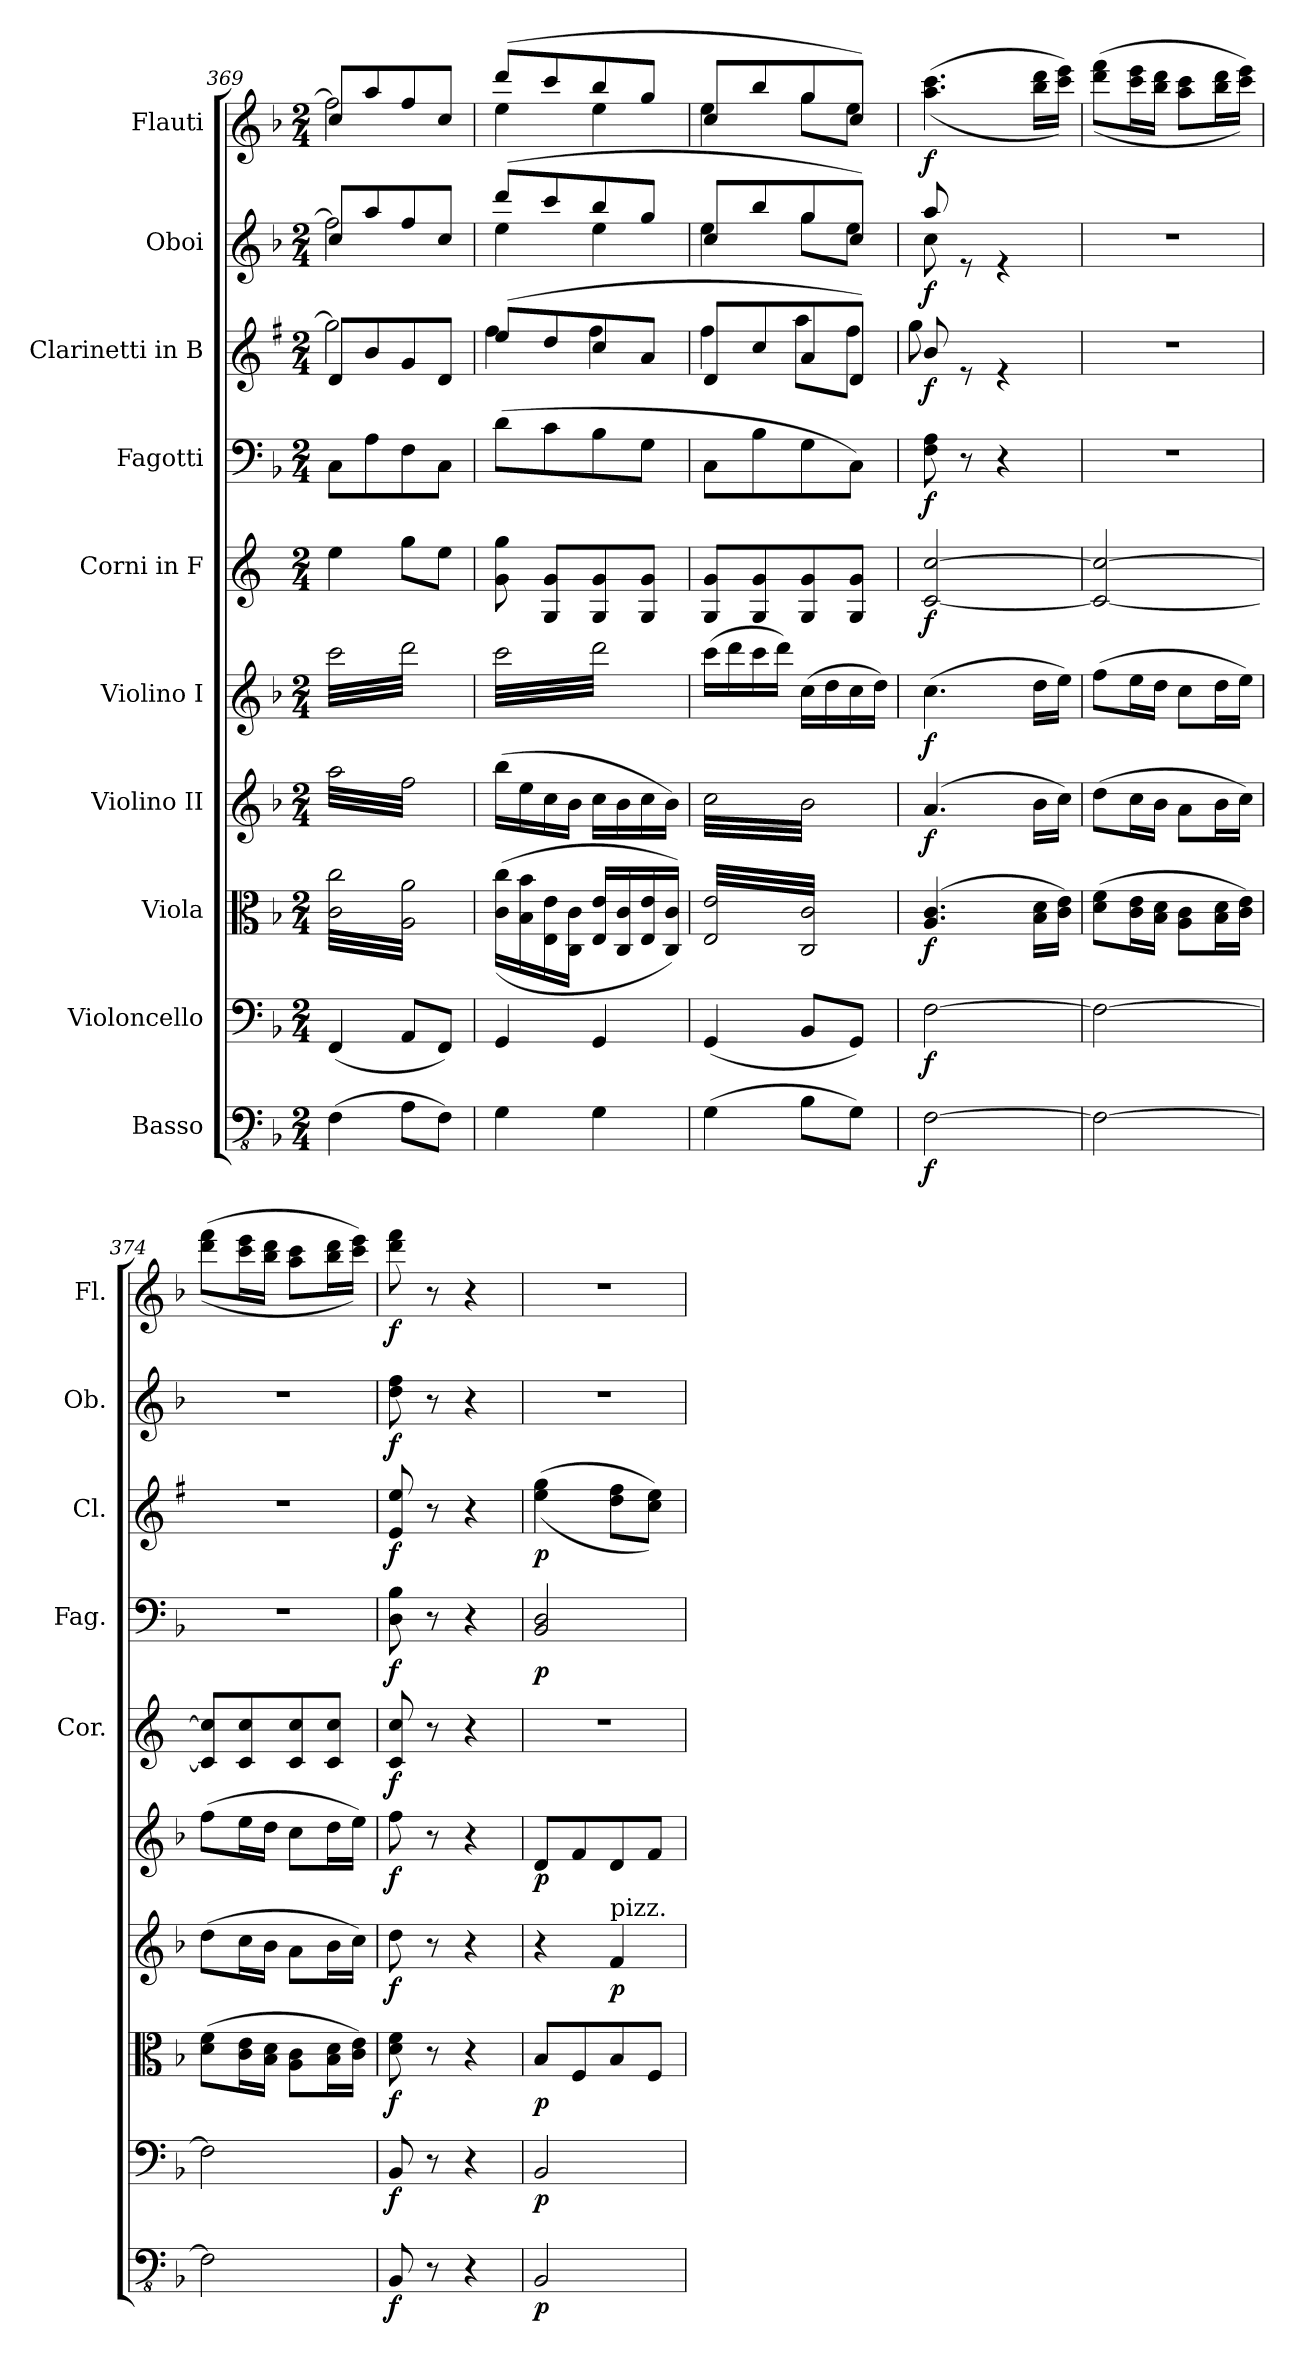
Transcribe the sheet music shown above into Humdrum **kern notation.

**kern	**dynam	**kern	**dynam	**kern	**dynam	**kern	**dynam	**kern	**dynam	**kern	**dynam	**kern	**dynam	**kern	**dynam	**kern	**dynam	**kern	**dynam
*part10	*part10	*part9	*part9	*part8	*part8	*part7	*part7	*part6	*part6	*part5	*part5	*part4	*part4	*part3	*part3	*part2	*part2	*part1	*part1
*staff10	*staff10	*staff9	*staff9	*staff8	*staff8	*staff7	*staff7	*staff6	*staff6	*staff5	*staff5	*staff4	*staff4	*staff3	*staff3	*staff2	*staff2	*staff1	*staff1
*I"Basso	*	*I"Violoncello	*	*I"Viola	*	*I"Violino II	*	*I"Violino I	*	*I"Corni in F	*	*I"Fagotti	*	*I"Clarinetti in B	*	*I"Oboi	*	*I"Flauti	*
*	*	*	*	*	*	*	*	*	*	*I'Cor.	*	*I'Fag.	*	*I'Cl.	*	*I'Ob.	*	*I'Fl.	*
*clefFv4	*	*clefF4	*	*clefC3	*	*clefG2	*	*clefG2	*	*clefG2	*	*clefF4	*	*clefG2	*	*clefG2	*	*clefG2	*
*	*	*	*	*	*	*	*	*	*	*ITrd4c7	*	*	*	*ITrd1c2	*	*	*	*	*
*k[b-]	*	*k[b-]	*	*k[b-]	*	*k[b-]	*	*k[b-]	*	*k[b-]	*	*k[b-]	*	*k[b-]	*	*k[b-]	*	*k[b-]	*
*M2/4	*	*M2/4	*	*M2/4	*	*M2/4	*	*M2/4	*	*M2/4	*	*M2/4	*	*M2/4	*	*M2/4	*	*M2/4	*
=369	=369	=369	=369	=369	=369	=369	=369	=369	=369	=369	=369	=369	=369	=369	=369	=369	=369	=369	=369
*	*	*	*	*	*	*	*	*	*	*	*	*	*	*^	*	*^	*	*^	*
*	*	*	*	*tremolo	*	*	*	*	*	*	*	*	*	*	*	*	*	*	*	*	*	*
*	*	*	*	*	*	*tremolo	*	*	*	*	*	*	*	*	*	*	*	*	*	*	*	*
*	*	*	*	*	*	*	*	*tremolo	*	*	*	*	*	*	*	*	*	*	*	*	*	*
(4FF\	.	(4FF/	.	32c\ 32cc\LLL	.	32aa\LLL	.	32ccc\LLL	.	4a\	.	8C\L	.	8c/L	2ff\]	.	8cc/L	2ff\]	.	8cc/L	2ff\]	.
.	.	.	.	32A\ 32a\	.	32ff\	.	32ddd\	.	.	.	.	.	.	.	.	.	.	.	.	.	.
.	.	.	.	32c\ 32cc\	.	32aa\	.	32ccc\	.	.	.	.	.	.	.	.	.	.	.	.	.	.
.	.	.	.	32A\ 32a\	.	32ff\	.	32ddd\	.	.	.	.	.	.	.	.	.	.	.	.	.	.
.	.	.	.	32c\ 32cc\	.	32aa\	.	32ccc\	.	.	.	8A\	.	8a/	.	.	8aa/	.	.	8aa/	.	.
.	.	.	.	32A\ 32a\	.	32ff\	.	32ddd\	.	.	.	.	.	.	.	.	.	.	.	.	.	.
.	.	.	.	32c\ 32cc\	.	32aa\	.	32ccc\	.	.	.	.	.	.	.	.	.	.	.	.	.	.
.	.	.	.	32A\ 32a\	.	32ff\	.	32ddd\	.	.	.	.	.	.	.	.	.	.	.	.	.	.
8AA\L	.	8AA/L	.	32c\ 32cc\	.	32aa\	.	32ccc\	.	8cc\L	.	8F\	.	8f/	.	.	8ff/	.	.	8ff/	.	.
.	.	.	.	32A\ 32a\	.	32ff\	.	32ddd\	.	.	.	.	.	.	.	.	.	.	.	.	.	.
.	.	.	.	32c\ 32cc\	.	32aa\	.	32ccc\	.	.	.	.	.	.	.	.	.	.	.	.	.	.
.	.	.	.	32A\ 32a\	.	32ff\	.	32ddd\	.	.	.	.	.	.	.	.	.	.	.	.	.	.
8FF\J)	.	8FF/J)	.	32c\ 32cc\	.	32aa\	.	32ccc\	.	8a\J	.	8C\J	.	8c/J	.	.	8cc/J	.	.	8cc/J	.	.
.	.	.	.	32A\ 32a\	.	32ff\	.	32ddd\	.	.	.	.	.	.	.	.	.	.	.	.	.	.
.	.	.	.	32c\ 32cc\	.	32aa\	.	32ccc\	.	.	.	.	.	.	.	.	.	.	.	.	.	.
.	.	.	.	32A\ 32a\JJJ	.	32ff\JJJ	.	32ddd\JJJ	.	.	.	.	.	.	.	.	.	.	.	.	.	.
*	*	*	*	*	*	*Xtremolo	*	*	*	*	*	*	*	*	*	*	*	*	*	*	*	*
*	*	*	*	*Xtremolo	*	*	*	*	*	*	*	*	*	*	*	*	*	*	*	*	*	*
=370	=370	=370	=370	=370	=370	=370	=370	=370	=370	=370	=370	=370	=370	=370	=370	=370	=370	=370	=370	=370	=370	=370
4GG\	.	4GG/	.	((16c\ 16cc\LL	.	(16bb-\LL	.	(32ccc\LLL	.	8c\ 8cc\	.	(8d\L	.	(8dd/L	4ee\	.	(8ddd/L	4ee\	.	(8ddd/L	4ee\	.
.	.	.	.	.	.	.	.	32ddd\)	.	.	.	.	.	.	.	.	.	.	.	.	.	.
.	.	.	.	16B-\ 16b-\	.	16ee\	.	32ccc\	.	.	.	.	.	.	.	.	.	.	.	.	.	.
.	.	.	.	.	.	.	.	32ddd\)	.	.	.	.	.	.	.	.	.	.	.	.	.	.
.	.	.	.	16E\ 16e\	.	16cc\	.	32ccc\	.	8C/ 8c/L	.	8c\	.	8cc/	.	.	8ccc/	.	.	8ccc/	.	.
.	.	.	.	.	.	.	.	32ddd\)	.	.	.	.	.	.	.	.	.	.	.	.	.	.
.	.	.	.	16C\ 16c\JJ	.	16b-\JJ	.	32ccc\	.	.	.	.	.	.	.	.	.	.	.	.	.	.
.	.	.	.	.	.	.	.	32ddd\)	.	.	.	.	.	.	.	.	.	.	.	.	.	.
4GG\	.	4GG/	.	16E/ 16e/LL	.	16cc\LL	.	32ccc\	.	8C/ 8c/	.	8B-\	.	8b-/	4ee\	.	8bb-/	4ee\	.	8bb-/	4ee\	.
.	.	.	.	.	.	.	.	32ddd\)	.	.	.	.	.	.	.	.	.	.	.	.	.	.
.	.	.	.	16C/ 16c/	.	16b-\	.	32ccc\	.	.	.	.	.	.	.	.	.	.	.	.	.	.
.	.	.	.	.	.	.	.	32ddd\)	.	.	.	.	.	.	.	.	.	.	.	.	.	.
.	.	.	.	16E/ 16e/	.	16cc\	.	32ccc\	.	8C/ 8c/J	.	8G\J	.	8g/J	.	.	8gg/J	.	.	8gg/J	.	.
.	.	.	.	.	.	.	.	32ddd\)	.	.	.	.	.	.	.	.	.	.	.	.	.	.
.	.	.	.	16C/ 16c/JJ))	.	16b-\JJ)	.	32ccc\	.	.	.	.	.	.	.	.	.	.	.	.	.	.
.	.	.	.	.	.	.	.	32ddd\)JJJ	.	.	.	.	.	.	.	.	.	.	.	.	.	.
*	*	*	*	*	*	*	*	*Xtremolo	*	*	*	*	*	*	*	*	*	*	*	*	*	*
=371	=371	=371	=371	=371	=371	=371	=371	=371	=371	=371	=371	=371	=371	=371	=371	=371	=371	=371	=371	=371	=371	=371
*	*	*	*	*tremolo	*	*	*	*	*	*	*	*	*	*	*	*	*	*	*	*	*	*
*	*	*	*	*	*	*tremolo	*	*	*	*	*	*	*	*	*	*	*	*	*	*	*	*
(4GG\	.	(4GG/	.	32E/ 32e/LLL	.	32cc\LLL	.	(16ccc\LL	.	8C/ 8c/L	.	8C\L	.	8c/L	4ee\	.	8cc/L	4ee\	.	8cc/L	4ee\	.
.	.	.	.	32C/ 32c/	.	32b-\	.	.	.	.	.	.	.	.	.	.	.	.	.	.	.	.
.	.	.	.	32E/ 32e/	.	32cc\	.	16ddd\	.	.	.	.	.	.	.	.	.	.	.	.	.	.
.	.	.	.	32C/ 32c/	.	32b-\	.	.	.	.	.	.	.	.	.	.	.	.	.	.	.	.
.	.	.	.	32E/ 32e/	.	32cc\	.	16ccc\	.	8C/ 8c/	.	8B-\	.	8b-/	.	.	8bb-/	.	.	8bb-/	.	.
.	.	.	.	32C/ 32c/	.	32b-\	.	.	.	.	.	.	.	.	.	.	.	.	.	.	.	.
.	.	.	.	32E/ 32e/	.	32cc\	.	16ddd\JJ)	.	.	.	.	.	.	.	.	.	.	.	.	.	.
.	.	.	.	32C/ 32c/	.	32b-\	.	.	.	.	.	.	.	.	.	.	.	.	.	.	.	.
8BB-\L	.	8BB-/L	.	32E/ 32e/	.	32cc\	.	(16cc\LL	.	8C/ 8c/	.	8G\	.	8g/	8gg\L	.	8gg/	8gg\L	.	8gg/	8gg\L	.
.	.	.	.	32C/ 32c/	.	32b-\	.	.	.	.	.	.	.	.	.	.	.	.	.	.	.	.
.	.	.	.	32E/ 32e/	.	32cc\	.	16dd\	.	.	.	.	.	.	.	.	.	.	.	.	.	.
.	.	.	.	32C/ 32c/	.	32b-\	.	.	.	.	.	.	.	.	.	.	.	.	.	.	.	.
8GG\J)	.	8GG/J)	.	32E/ 32e/	.	32cc\	.	16cc\	.	8C/ 8c/J	.	8C\J)	.	8c/J)	8ee\J	.	8cc/J)	8ee\J	.	8cc/J)	8ee\J	.
.	.	.	.	32C/ 32c/	.	32b-\	.	.	.	.	.	.	.	.	.	.	.	.	.	.	.	.
.	.	.	.	32E/ 32e/	.	32cc\	.	16dd\JJ)	.	.	.	.	.	.	.	.	.	.	.	.	.	.
.	.	.	.	32C/ 32c/JJJ	.	32b-\JJJ	.	.	.	.	.	.	.	.	.	.	.	.	.	.	.	.
*	*	*	*	*	*	*Xtremolo	*	*	*	*	*	*	*	*	*	*	*	*	*	*	*	*
*	*	*	*	*Xtremolo	*	*	*	*	*	*	*	*	*	*	*	*	*	*	*	*	*	*
*	*	*	*	*	*	*	*	*	*	*	*	*	*	*	*	*	*	*	*	*v	*v	*
=372	=372	=372	=372	=372	=372	=372	=372	=372	=372	=372	=372	=372	=372	=372	=372	=372	=372	=372	=372	=372	=372
!	!LO:DY:b	!	!LO:DY:b	!	!LO:DY:b	!	!LO:DY:b	!	!LO:DY:b	!	!LO:DY:b	!	!LO:DY:b	!	!	!LO:DY:b	!	!	!LO:DY:b	!	!LO:DY:b
[2FF\	f	[2F\	f	(4.A/ 4.c/	f	(4.a/	f	(4.cc\	f	[2F/ [2f/	f	8F\ 8A\	f	8a/	8ff\	f	8aa/	8cc\	f	((4.aa\ 4.ccc\	f
.	.	.	.	.	.	.	.	.	.	.	.	.	.	.	.	.	.	.	.	.	.
.	.	.	.	.	.	.	.	.	.	.	.	.	.	.	.	.	.	.	.	.	.
.	.	.	.	.	.	.	.	.	.	.	.	.	.	.	.	.	.	.	.	.	.
.	.	.	.	.	.	.	.	.	.	.	.	8r	.	8re	4.ryy	.	8re	4.ryy	.	.	.
.	.	.	.	.	.	.	.	.	.	.	.	.	.	.	.	.	.	.	.	.	.
.	.	.	.	.	.	.	.	.	.	.	.	.	.	.	.	.	.	.	.	.	.
.	.	.	.	.	.	.	.	.	.	.	.	.	.	.	.	.	.	.	.	.	.
.	.	.	.	.	.	.	.	.	.	.	.	4r	.	4re	.	.	4re	.	.	.	.
.	.	.	.	16B-\ 16d\LL	.	16b-\LL	.	16dd\LL	.	.	.	.	.	.	.	.	.	.	.	16bb-\ 16ddd\LL	.
.	.	.	.	16c\ 16e\JJ)	.	16cc\JJ)	.	16ee\JJ)	.	.	.	.	.	.	.	.	.	.	.	16ccc\ 16eee\JJ))	.
*	*	*	*	*	*	*	*	*	*	*	*	*	*	*v	*v	*	*	*	*	*	*
*	*	*	*	*	*	*	*	*	*	*	*	*	*	*	*	*v	*v	*	*	*
!!LO:PB:g=z
=373	=373	=373	=373	=373	=373	=373	=373	=373	=373	=373	=373	=373	=373	=373	=373	=373	=373	=373	=373
2FF\_	.	2F\_	.	(8d\ 8f\L	.	(8dd\L	.	(8ff\L	.	2F/_ 2f/_	.	2r	.	2r	.	2r	.	((8ddd\ 8fff\L	.
.	.	.	.	16c\ 16e\L	.	16cc\L	.	16ee\L	.	.	.	.	.	.	.	.	.	16ccc\ 16eee\L	.
.	.	.	.	16B-\ 16d\JJ	.	16b-\JJ	.	16dd\JJ	.	.	.	.	.	.	.	.	.	16bb-\ 16ddd\JJ	.
.	.	.	.	8A\ 8c\L	.	8a\L	.	8cc\L	.	.	.	.	.	.	.	.	.	8aa\ 8ccc\L	.
.	.	.	.	16B-\ 16d\L	.	16b-\L	.	16dd\L	.	.	.	.	.	.	.	.	.	16bb-\ 16ddd\L	.
.	.	.	.	16c\ 16e\JJ)	.	16cc\JJ)	.	16ee\JJ)	.	.	.	.	.	.	.	.	.	16ccc\ 16eee\JJ))	.
=374	=374	=374	=374	=374	=374	=374	=374	=374	=374	=374	=374	=374	=374	=374	=374	=374	=374	=374	=374
2FF\]	.	2F\]	.	(8d\ 8f\L	.	(8dd\L	.	(8ff\L	.	8F/] 8f/]L	.	2r	.	2r	.	2r	.	((8ddd\ 8fff\L	.
.	.	.	.	16c\ 16e\L	.	16cc\L	.	16ee\L	.	8F/ 8f/	.	.	.	.	.	.	.	16ccc\ 16eee\L	.
.	.	.	.	16B-\ 16d\JJ	.	16b-\JJ	.	16dd\JJ	.	.	.	.	.	.	.	.	.	16bb-\ 16ddd\JJ	.
.	.	.	.	8A\ 8c\L	.	8a\L	.	8cc\L	.	8F/ 8f/	.	.	.	.	.	.	.	8aa\ 8ccc\L	.
.	.	.	.	16B-\ 16d\L	.	16b-\L	.	16dd\L	.	8F/ 8f/J	.	.	.	.	.	.	.	16bb-\ 16ddd\L	.
.	.	.	.	16c\ 16e\JJ)	.	16cc\JJ)	.	16ee\JJ)	.	.	.	.	.	.	.	.	.	16ccc\ 16eee\JJ))	.
=375	=375	=375	=375	=375	=375	=375	=375	=375	=375	=375	=375	=375	=375	=375	=375	=375	=375	=375	=375
!	!LO:DY:b	!	!LO:DY:b	!	!LO:DY:b	!	!LO:DY:b	!	!LO:DY:b	!	!LO:DY:b	!	!LO:DY:b	!	!LO:DY:b	!	!LO:DY:b	!	!LO:DY:b
8BBB-/	f	8BB-/	f	8d\ 8f\	f	8dd\	f	8ff\	f	8F/ 8f/	f	8D\ 8B-\	f	8d/ 8dd/	f	8dd\ 8ff\	f	8ddd\ 8fff\	f
8r	.	8r	.	8r	.	8r	.	8r	.	8r	.	8r	.	8r	.	8r	.	8r	.
4r	.	4r	.	4r	.	4r	.	4r	.	4r	.	4r	.	4r	.	4r	.	4r	.
=376	=376	=376	=376	=376	=376	=376	=376	=376	=376	=376	=376	=376	=376	=376	=376	=376	=376	=376	=376
!	!LO:DY:b	!	!LO:DY:b	!	!LO:DY:b	!	!	!	!LO:DY:b	!	!	!	!LO:DY:b	!	!LO:DY:b	!	!	!	!
2BBB-/	p	2BB-/	p	8B-/L	p	4r	.	8d/L	p	2r	.	2BB-/ 2D/	p	((4dd\ 4ff\	p	2r	.	2r	.
.	.	.	.	8F/	.	.	.	8f/	.	.	.	.	.	.	.	.	.	.	.
!	!	!	!	!	!	!LO:TX:a:t=pizz.	!	!	!	!	!	!	!	!	!	!	!	!	!
!	!	!	!	!	!	!	!LO:DY:b	!	!	!	!	!	!	!	!	!	!	!	!
.	.	.	.	8B-/	.	4f/	p	8d/	.	.	.	.	.	8cc\ 8ee\L	.	.	.	.	.
.	.	.	.	8F/J	.	.	.	8f/J	.	.	.	.	.	8b-\ 8dd\J))	.	.	.	.	.
=	=	=	=	=	=	=	=	=	=	=	=	=	=	=	=	=	=	=	=
*-	*-	*-	*-	*-	*-	*-	*-	*-	*-	*-	*-	*-	*-	*-	*-	*-	*-	*-	*-
